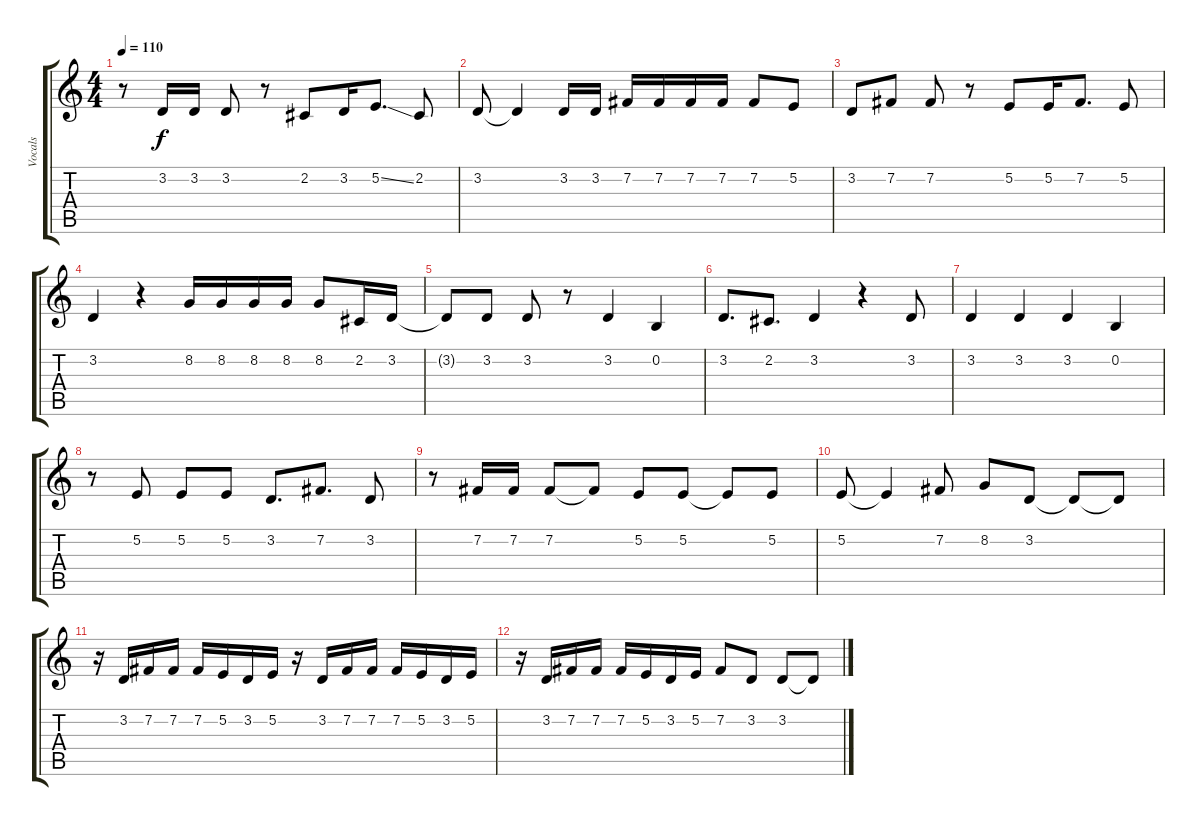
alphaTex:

\track ("Vocals" "Vocals") {instrument tenorsax}
\staff {score tabs}
\tuning (E4 B3 G3 D3 A2 E2) {hide}
\ts (4 4)
\tempo 110
\clef g2
\ks c
r.8{dy f} 3.2.16 3.2.16 3.2.8 r.8 2.2.8 3.2.16 5.2{ss}.8{d} 2.2.8 |
3.2.8 3.2{t}.4 3.2.16 3.2.16 7.2.16 7.2.16 7.2.16 7.2.16 7.2.8 5.2.8 |
3.2.8 7.2.8 7.2.8 r.8 5.2.8 5.2.16 7.2.8{d} 5.2.8 |
3.2.4 r.4 8.2.16 8.2.16 8.2.16 8.2.16 8.2.8 2.2.16 3.2.16 |
3.2{t}.8 3.2.8 3.2.8 r.8 3.2.4 0.2.4 |
3.2.8{d} 2.2.8{d} 3.2.4 r.4 3.2.8 |
3.2.4 3.2.4 3.2.4 0.2.4 |
r.8 5.2.8 5.2.8 5.2.8 3.2.8{d} 7.2.8{d} 3.2.8 |
r.8 7.2.16 7.2.16 7.2.8 7.2{t}.8 5.2.8 5.2.8 5.2{t}.8 5.2.8 |
5.2.8 5.2{t}.4 7.2.8 8.2.8 3.2.8 3.2{t}.8 3.2{t}.8 |
r.16 3.2.16 7.2.16 7.2.16 7.2.16 5.2.16 3.2.16 5.2.16 r.16 3.2.16 7.2.16 7.2.16 7.2.16 5.2.16 3.2.16 5.2.16 |
r.16 3.2.16{instrument tenorsax} 7.2.16 7.2.16 7.2.16 5.2.16 3.2.16 5.2.16 7.2.8 3.2.8 3.2.8 3.2{t}.8
